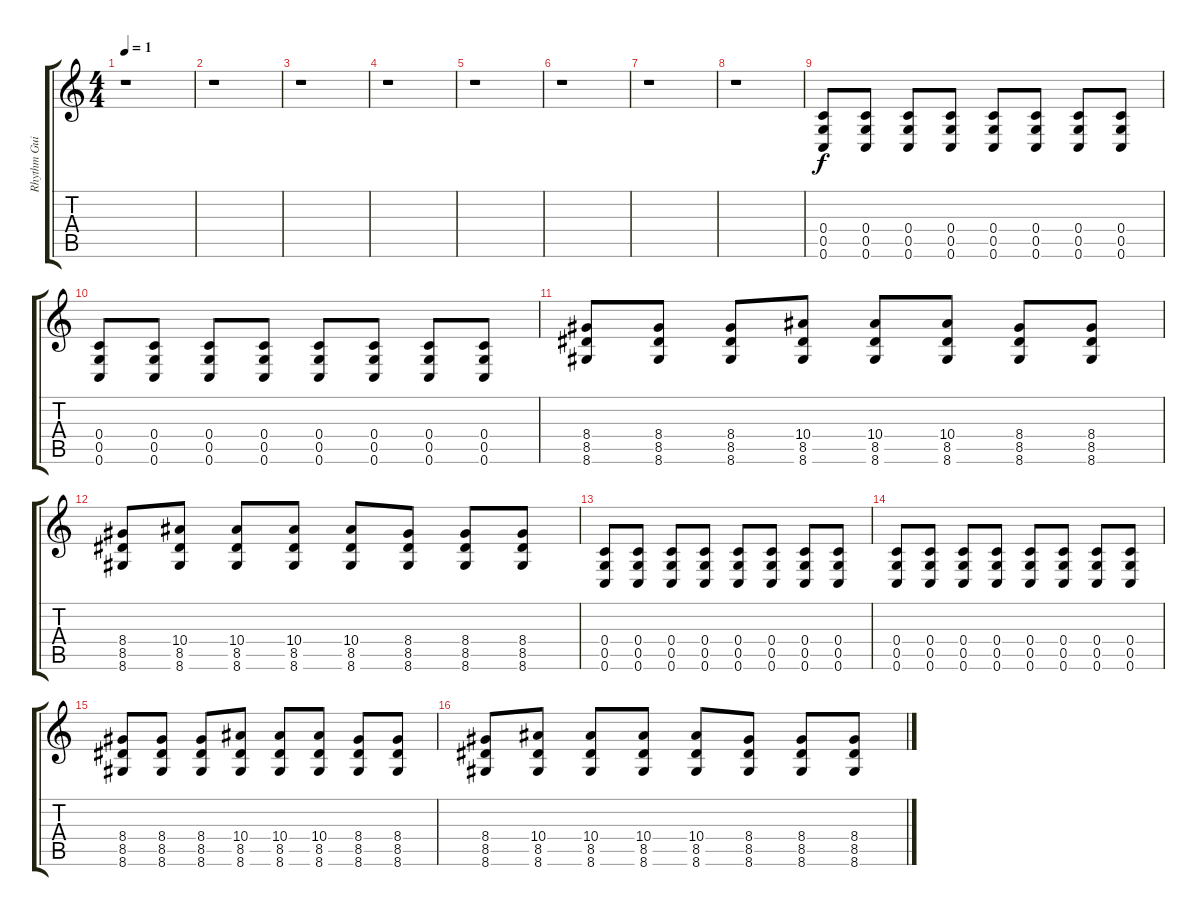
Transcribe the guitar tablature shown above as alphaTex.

\track ("Rhythm Guitar 2" "Rhythm Gui") {instrument distortionguitar}
\staff {score tabs}
\tuning (D4 A3 F3 C3 G2 C2) {hide}
\ts (4 4)
\tempo 1
\clef g2
\ks c
r.1{dy f} |
r.1 |
r.1 |
r.1 |
r.1 |
r.1 |
r.1 |
r.1 |
(0.4 0.5 0.6).8 (0.4 0.5 0.6).8 (0.4 0.5 0.6).8 (0.4 0.5 0.6).8 (0.4 0.5 0.6).8 (0.4 0.5 0.6).8 (0.4 0.5 0.6).8 (0.4 0.5 0.6).8 |
(0.4 0.5 0.6).8 (0.4 0.5 0.6).8 (0.4 0.5 0.6).8 (0.4 0.5 0.6).8 (0.4 0.5 0.6).8 (0.4 0.5 0.6).8 (0.4 0.5 0.6).8 (0.4 0.5 0.6).8 |
(8.4 8.5 8.6).8 (8.4 8.5 8.6).8 (8.4 8.5 8.6).8 (10.4 8.5 8.6).8 (10.4 8.5 8.6).8 (10.4 8.5 8.6).8 (8.4 8.5 8.6).8 (8.4 8.5 8.6).8 |
(8.4 8.5 8.6).8 (10.4 8.5 8.6).8 (10.4 8.5 8.6).8 (10.4 8.5 8.6).8 (10.4 8.5 8.6).8 (8.4 8.5 8.6).8 (8.4 8.5 8.6).8 (8.4 8.5 8.6).8 |
(0.4 0.5 0.6).8 (0.4 0.5 0.6).8 (0.4 0.5 0.6).8 (0.4 0.5 0.6).8 (0.4 0.5 0.6).8 (0.4 0.5 0.6).8 (0.4 0.5 0.6).8 (0.4 0.5 0.6).8 |
(0.4 0.5 0.6).8 (0.4 0.5 0.6).8 (0.4 0.5 0.6).8 (0.4 0.5 0.6).8 (0.4 0.5 0.6).8 (0.4 0.5 0.6).8 (0.4 0.5 0.6).8 (0.4 0.5 0.6).8 |
(8.4 8.5 8.6).8 (8.4 8.5 8.6).8 (8.4 8.5 8.6).8 (10.4 8.5 8.6).8 (10.4 8.5 8.6).8 (10.4 8.5 8.6).8 (8.4 8.5 8.6).8 (8.4 8.5 8.6).8 |
(8.4 8.5 8.6).8 (10.4 8.5 8.6).8 (10.4 8.5 8.6).8 (10.4 8.5 8.6).8 (10.4 8.5 8.6).8 (8.4 8.5 8.6).8 (8.4 8.5 8.6).8 (8.4 8.5 8.6).8
